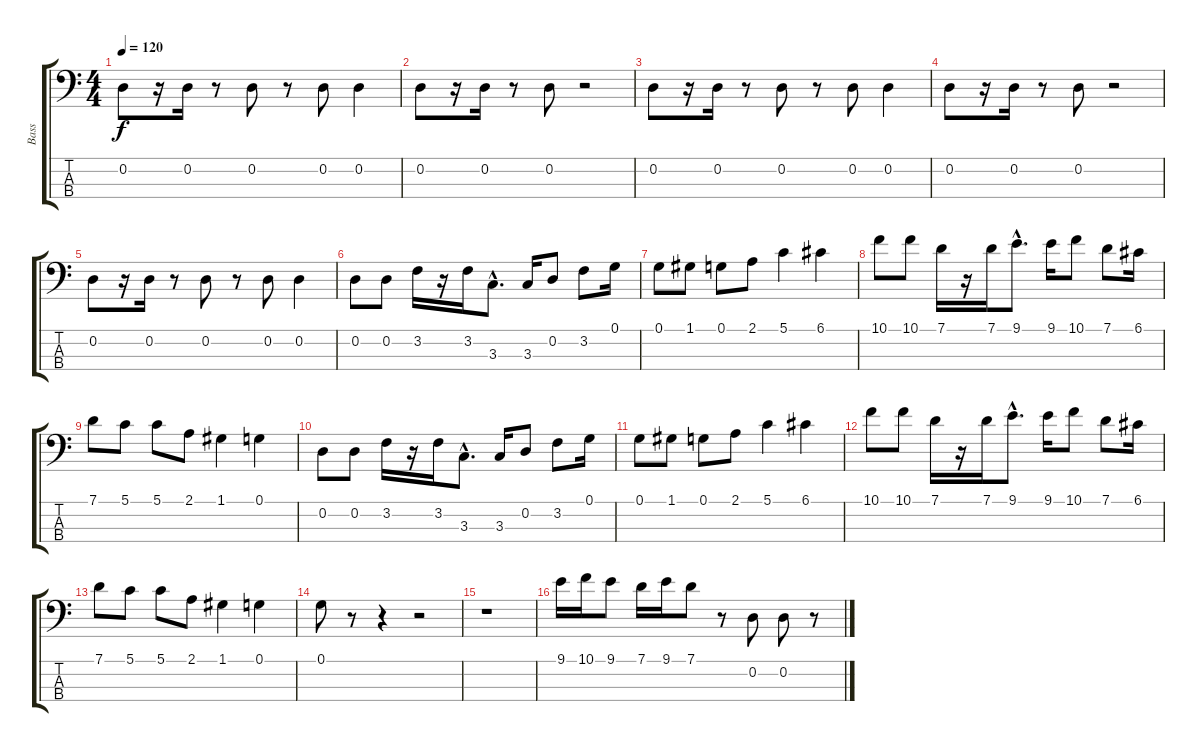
\track ("Bass" "Bass") {instrument electricbasspick}
\staff {score tabs}
\tuning (G2 D2 A1 E1) {hide}
\ts (4 4)
\tempo 120
\clef f4
\ks c
0.2.8{dy f} r.16 0.2.16 r.8 0.2.8 r.8 0.2.8 0.2.4 |
0.2.8 r.16 0.2.16 r.8 0.2.8 r.2 |
0.2.8 r.16 0.2.16 r.8 0.2.8 r.8 0.2.8 0.2.4 |
0.2.8 r.16 0.2.16 r.8 0.2.8 r.2 |
0.2.8 r.16 0.2.16 r.8 0.2.8 r.8 0.2.8 0.2.4 |
0.2.8 0.2.8 3.2.16 r.16 3.2.16 3.3{hac}.8{d} 3.3.16 0.2.8 3.2.8 0.1.16 |
0.1.8 1.1.8 0.1.8 2.1.8 5.1.4 6.1.4 |
10.1.8 10.1.8 7.1.16 r.16 7.1.16 9.1{hac}.8{d} 9.1.16 10.1.8 7.1.8 6.1.16 |
7.1.8 5.1.8 5.1.8 2.1.8 1.1.4 0.1.4 |
0.2.8 0.2.8 3.2.16 r.16 3.2.16 3.3{hac}.8{d} 3.3.16 0.2.8 3.2.8 0.1.16 |
0.1.8 1.1.8 0.1.8 2.1.8 5.1.4 6.1.4 |
10.1.8 10.1.8 7.1.16 r.16 7.1.16 9.1{hac}.8{d} 9.1.16 10.1.8 7.1.8 6.1.16 |
7.1.8 5.1.8 5.1.8 2.1.8 1.1.4 0.1.4 |
0.1.8 r.8 r.4 r.2 |
r.1 |
9.1.16 10.1.16 9.1.8 7.1.16 9.1.16 7.1.8 r.8 0.2.8 0.2.8 r.8
